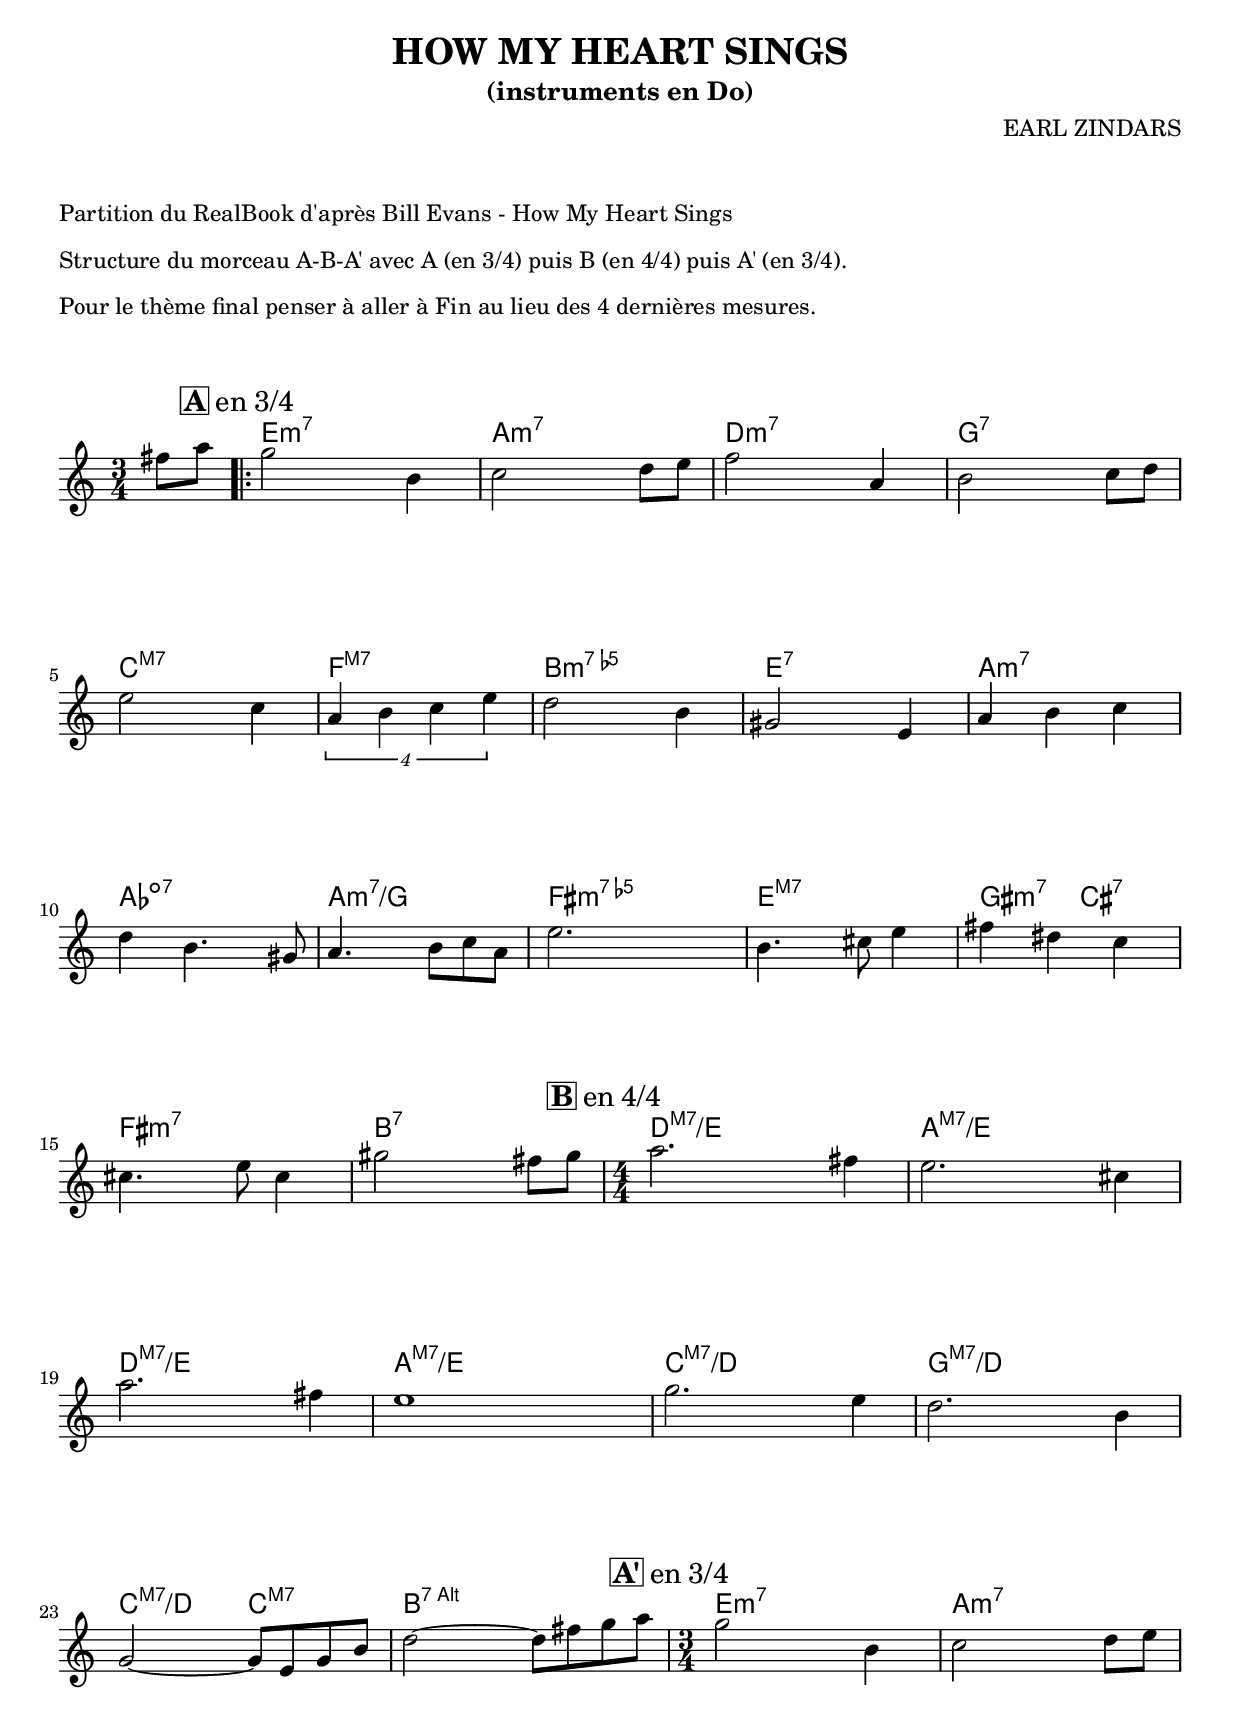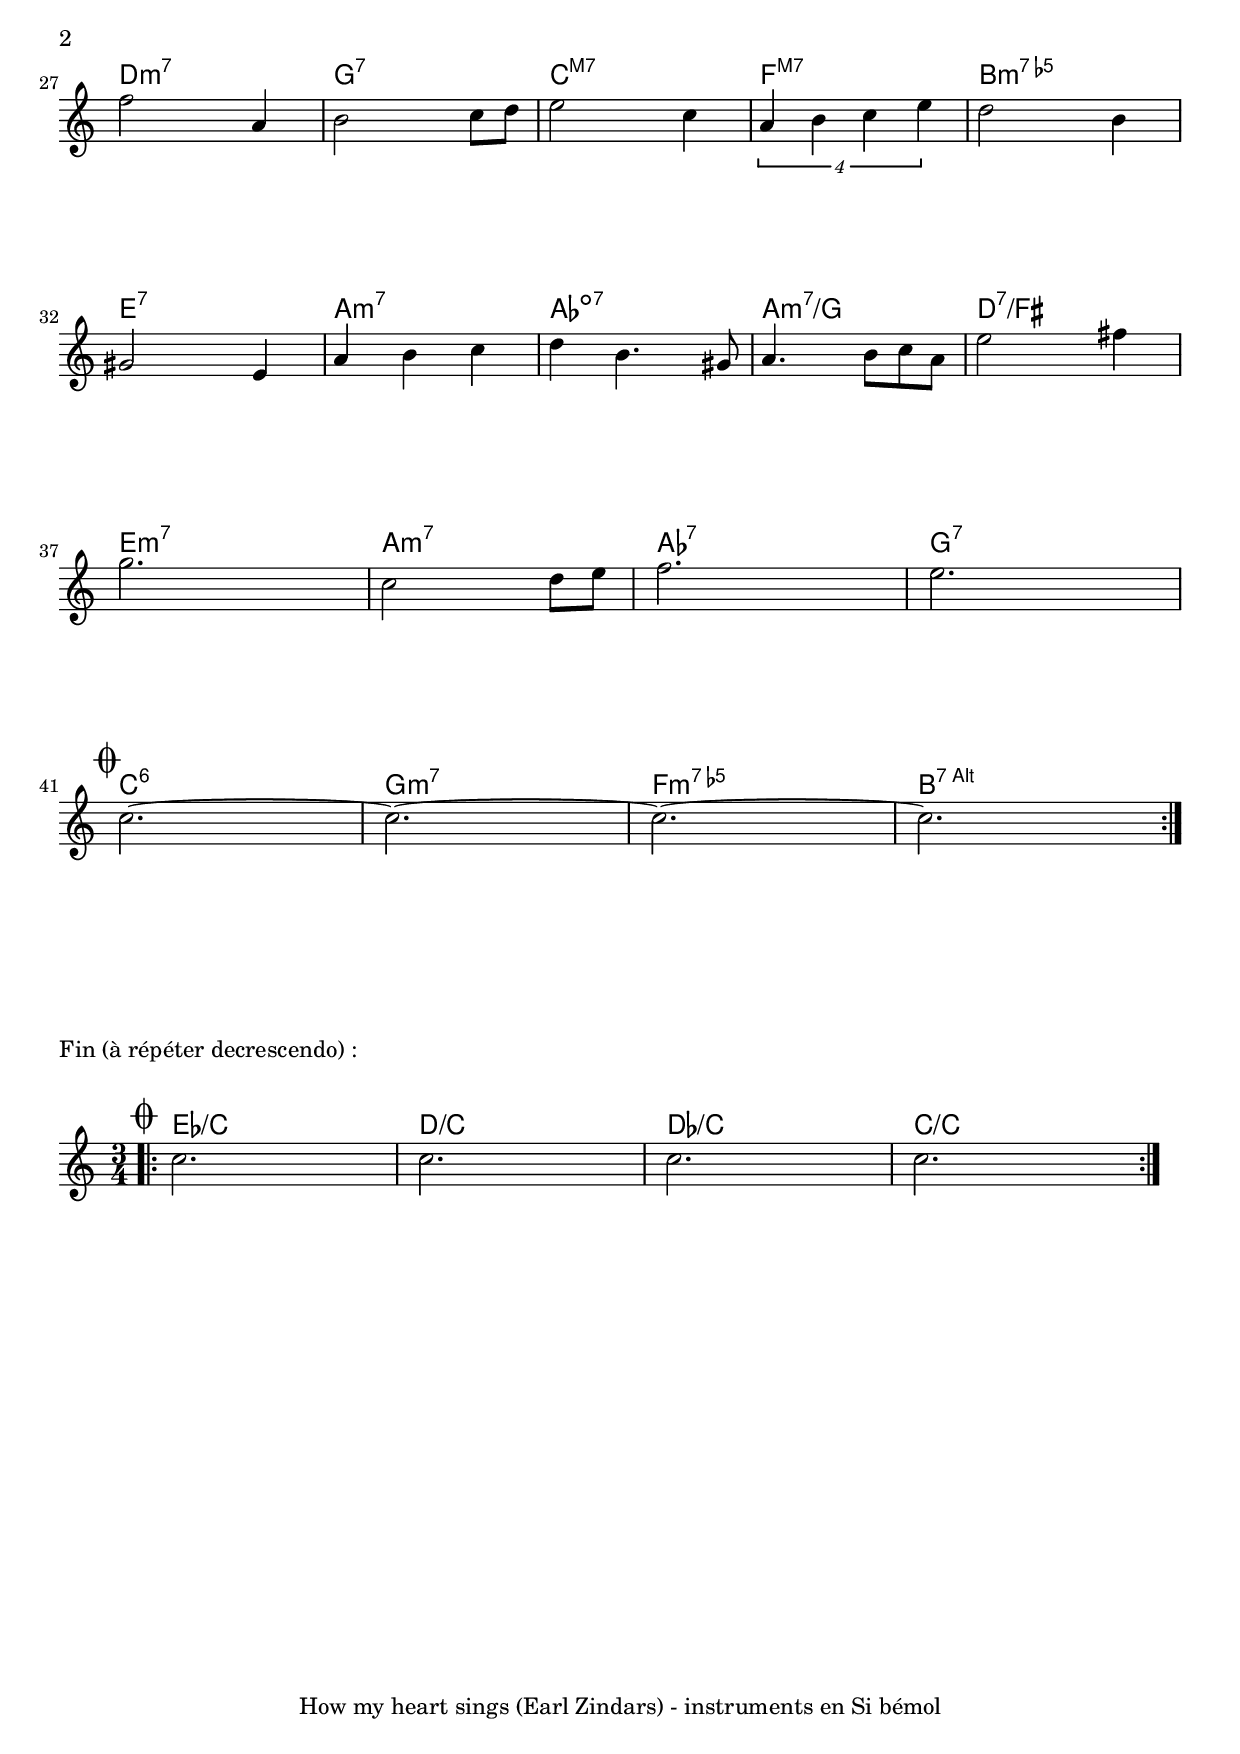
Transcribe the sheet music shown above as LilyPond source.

\version "2.18.2"

indent = 0
% short-indent = 0

% 3 variables à changer pour la transposition
noteCibleTransposition = c     % c         % d pour Si b %  a pour Mi b
instrument = "(instruments en Do)"  % Ut Si bémol Mi bémol)"
pied = "How my heart sings (Earl Zindars) - instruments en Si bémol" % Ut Si bémol Mi bémol"


melodie =  \relative c''{

    \key c \major
    \time 3/4
    
    \partial 4 fis8 a8    % pour l'anacrouse

    \bar ".|:" 

     g2  b,4     | c2 d8 e               | f2 a,4       | b2 c8 d | 

     e2 c4       | \tuplet 4/3 {a b c e} | d2 b4        | gis2 e4 | 

     a4 b4 c4    | d4 b4. gis8           | a4. b8 c8 a8 | e'2.    | 

     b4. cis8 e4 | fis4 dis4 c4          | cis4. e8 cis4 | gis'2 fis8 gis8 | 

     \numericTimeSignature   % juste pour l'écriture 4/4 au lieu du défaut qui est C
     \time 4/4

     % ces 2 lignes pour qu'une mesure 4/4 soit à peu près de même taille qu'en 3/4 
     \newSpacingSection   
     \override Score.SpacingSpanner.spacing-increment = #1

     a2.   fis4 | e2.   cis4  |  a'2.  fis4      | e1                |
    
     g2.  e4    | d2.  b4     | g2~  g8 e8 g8 b8 | d2~ d8 fis8 g8 a8 | 

     \time 3/4  

     % ces 2 lignes pour annuler la modif précédente
     \newSpacingSection
     \revert Score.SpacingSpanner.spacing-increment

     g2   b,4  | c2 d8 e               | f2 a,4       | b2 c8 d | 

     e2 c4     | \tuplet 4/3 {a b c e} | d2 b4        | gis2 e4 | 

     a4 b4 c4  | d4 b4. gis8           | a4. b8 c8 a8 | e'2 fis4| 

     g2.       | c,2   d8 e8            | f2.          | e2.   \mark \markup { \musicglyph #"scripts.coda" }

     c2.~      | c2.~                   |c2.~          |c2.~     

     \bar ":|." 
}


%%%%%%%%%%%%%%%%%%%%%%%%%%%%%%%%%%%%%%%%%%%%%%%%%%%%%%%%%%
%
% essai de modif de représentation pour les accords
% (actuellement très peu d'accords...)

chExceptionMusic = {
      <c e g b>1-\markup {\super "M7" }
      <c e g bes>1-\markup {\super "7" }
      <c ees g bes>1-\markup {"m" \super "7" }
      <c ees ges bes>1-\markup {"m" \super "7 " \super \flat \super "5"}
      <c e g bes aes dis'>1-\markup {\super "7 Alt" }
}

chExceptions = #( append
        ( sequential-music-to-chord-exceptions chExceptionMusic #t)
		  ignatzekExceptions)


%
%%%%%%%%%%%%%%%%%%%%%%%%%%%%%%%%%%%%%%%%%%%%%%%%%%%%%%

harmonie =  \chordmode{

    \set Score.markFormatter = #format-mark-box-alphabet

    %\set majorSevenSymbol = \markup{M7}
    %\set minorChordModifier = \markup { "-" }

    \set chordNameExceptions = #chExceptions   % pour les modifs de représentation des accords
    

    \key c \major
    \time 3/4
    
    % petit truc dans la ligne suivante : si on utilise r (silence) on a un symbole N.C. (no chords)
    % pour éviter cela on utilise s 
    \partial 4 s4   \mark \markup{ {\box \huge \bold A} en 3/4}   % anacrouse

    
    e2.:min7  |  a2.:min7           |  d2.:min7         |  g2.:7        |

    c2.:maj7  |  f2.:maj7           |  b2.:min7.5-      |  e2.:7        |

    a2.:min7  |  aes2.:dim7         |  a2.:min7/g       | fis2.:min7.5- |

    e2.:maj7  |  gis4.:min7 cis4.:7 |  fis2.:min7       | b2.:7         | 

    \time 4/4    \mark \markup{ {\box \huge \bold B} en 4/4}

    d1:maj7/e | a1:maj7/e           | d1:maj7/e         |  a1:maj7/e    |

    c1:maj7/d | g1:maj7/d           | c2:maj7/d c2:maj7 |  b1:7.6-.9+      |
    
    \time 3/4   \mark \markup{ {\box \huge \bold A'} en 3/4}

    e2.:min7  |  a2.:min7           |  d2.:min7         |  g2.:7        |

    c2.:maj7  |  f2.:maj7           |  b2.:min7.5-      |  e2.:7        |

    a2.:min7  |  aes2.:dim7         |  a2.:min7/g       |  d2.:7/fis    |

    e2.:min7  |  a2.:min7           |  aes2.:7          |  g2.:7        |

    c2.:6     |  g2.:min7           |  f2.:min7.5-      |  b2.:7.6-.9+  |
}

finmelodie = \relative c''{

    \key c \major
    \time 3/4
    
    \bar ".|:"   \mark \markup { \musicglyph #"scripts.coda" }

     c2.      | c2.                   |c2.          |c2.     

    \bar ":|."

}

finharmonie = \chordmode{

    \key c \major
    \time 3/4
    
    ees2.:/c     |  d2.:/c           |  des2.:/c      |  c2.:/c     |
}

 

\header {
  title = "HOW MY HEART SINGS"
  subtitle = \instrument
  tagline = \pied
  composer = "EARL ZINDARS"
}

\markup {
 \column {
  \vspace #2
  \line { Partition du RealBook d'après Bill Evans - "How My Heart Sings" }
    \vspace #0.5
  \line { Structure du morceau A-B-A' avec A (en 3/4) puis B (en 4/4) puis A' (en 3/4). }
    \vspace #0.5
  \line { Pour le thème final penser à aller à "Fin" au lieu des 4 dernières mesures. }
  \vspace #2
}
}

\score {
  <<
  \new ChordNames {
     \transpose c \noteCibleTransposition
         \harmonie
    }
  \new Staff  
     \transpose c \noteCibleTransposition
        \melodie 
  >>

  \layout {
    \context {
      \Score
      proportionalNotationDuration = #(ly:make-moment 4 48)
    }
  }
}

\markup {
 \column {
  \line { Fin (à répéter decrescendo) : }
}
}

\score {
  <<
  \new ChordNames {
      \transpose c \noteCibleTransposition
        \finharmonie
    }
  \new Staff  
       \transpose c\noteCibleTransposition
        \finmelodie 
  >>

  \layout {
    \context {
      \Score
      proportionalNotationDuration = #(ly:make-moment 4 48)
    }
  }
}


% modif de l'espacement entre 2 "systèmes" (cad entre 2 lignes musicales, ici une ligne
% comprend la "portée" des accords et la portée de la mélodie )
\paper {
           system-system-spacing #'padding = #10 }
